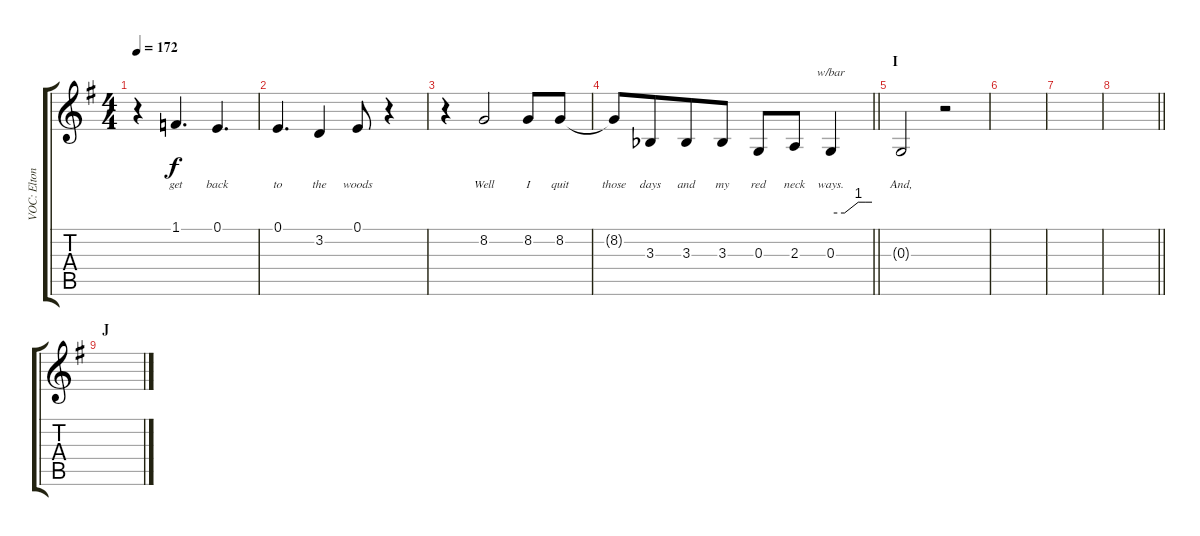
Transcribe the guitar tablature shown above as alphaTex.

\track ("VOC: Elton John" "VOC: Elton") {instrument lead2sawtooth}
\staff {score tabs}
\tuning (E4 B3 G3 D3 A2 E2) {hide}
\ts (4 4)
\tempo 172
\clef g2
\ks g
r.4{dy f} 1.1.4{d lyrics (0 "get") lyrics (1 "") lyrics (2 "") lyrics (3 "") lyrics (4 "")} 0.1.4{d lyrics (0 "back") lyrics (1 "") lyrics (2 "") lyrics (3 "") lyrics (4 "")} |
0.1.4{d lyrics (0 "to") lyrics (1 "") lyrics (2 "") lyrics (3 "") lyrics (4 "")} 3.2.4{lyrics (0 "the") lyrics (1 "") lyrics (2 "") lyrics (3 "") lyrics (4 "")} 0.1.8{lyrics (0 "woods") lyrics (1 "") lyrics (2 "") lyrics (3 "") lyrics (4 "")} r.4 |
r.4 8.2.2{lyrics (0 "Well") lyrics (1 "") lyrics (2 "") lyrics (3 "") lyrics (4 "")} 8.2.8{lyrics (0 "I") lyrics (1 "") lyrics (2 "") lyrics (3 "") lyrics (4 "")} 8.2.8{lyrics (0 "quit") lyrics (1 "") lyrics (2 "") lyrics (3 "") lyrics (4 "")} |
\barLineRight lightlight
8.2{t}.8{lyrics (0 "those") lyrics (1 "") lyrics (2 "") lyrics (3 "") lyrics (4 "")} 3.3{acc b}.8{lyrics (0 "days") lyrics (1 "") lyrics (2 "") lyrics (3 "") lyrics (4 "") beam merge} 3.3{acc b}.8{lyrics (0 "and") lyrics (1 "") lyrics (2 "") lyrics (3 "") lyrics (4 "")} 3.3{acc b}.8{lyrics (0 "my") lyrics (1 "") lyrics (2 "") lyrics (3 "") lyrics (4 "")} 0.3.8{lyrics (0 "red") lyrics (1 "") lyrics (2 "") lyrics (3 "") lyrics (4 "")} 2.3.8{lyrics (0 "neck") lyrics (1 "") lyrics (2 "") lyrics (3 "") lyrics (4 "")} 0.3.4{tbe (custom default 0 0 20 0 40 4 50 4 60 4) lyrics (0 "ways.") lyrics (1 "") lyrics (2 "") lyrics (3 "") lyrics (4 "")} |
\section ("" "I")
0.3{t}.2{lyrics (0 "And,") lyrics (1 "") lyrics (2 "") lyrics (3 "") lyrics (4 "")} r.2 |
|
|
\barLineRight lightlight
|
\section ("" "J")
